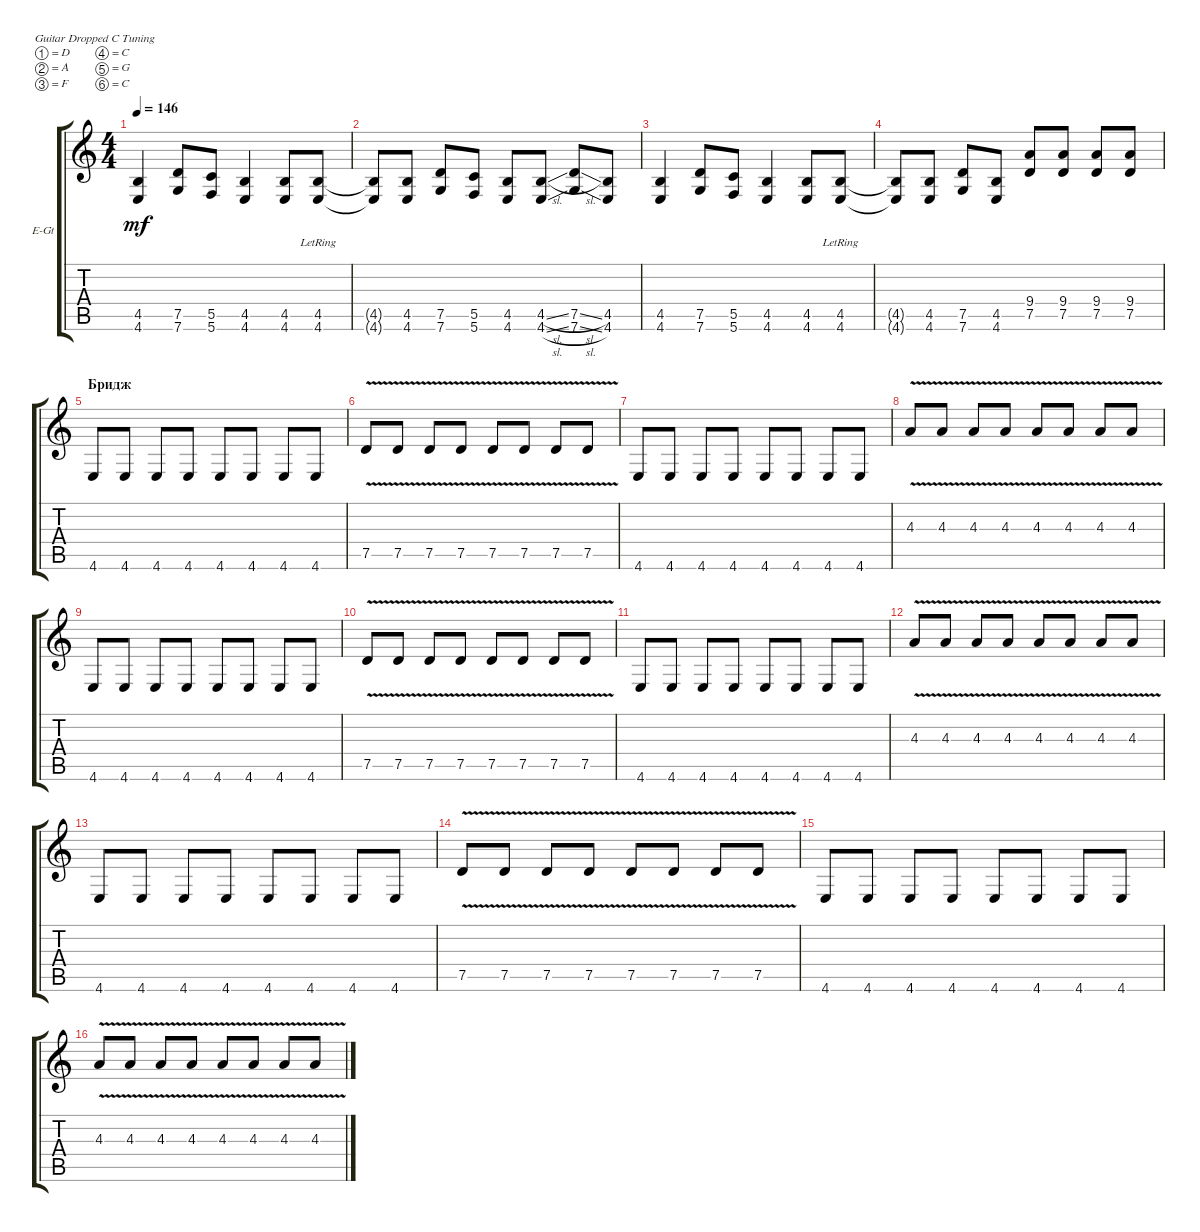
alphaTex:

\defaultSystemsLayout 4
\bracketExtendMode groupsimilarinstruments
\firstSystemTrackNameOrientation horizontal
\otherSystemsTrackNameOrientation horizontal
\track ("Guitar" "E-Gt") {instrument distortionguitar}
\staff {score tabs}
\tuning (D4 A3 F3 C3 G2 C2)
\ts (4 4)
\tempo 146
\clef g2
\ks c
(4.6 4.5).4{dy mf} (7.6 7.5).8 (5.6 5.5).8 (4.6 4.5).4 (4.6 4.5).8 (4.6{lr} 4.5).8 |
(4.6{t} 4.5{t}).8 (4.6 4.5).8 (7.6 7.5).8 (5.6 5.5).8 (4.6 4.5).8 (4.6{sl} 4.5{sl}).8 (7.6{sl} 7.5{sl}).8 (4.6 4.5).8 |
(4.6 4.5).4 (7.6 7.5).8 (5.6 5.5).8 (4.6 4.5).4 (4.6 4.5).8 (4.6{lr} 4.5).8 |
(4.6{t} 4.5{t}).8 (4.6 4.5).8 (7.6 7.5).8 (4.6 4.5).8 (7.5 9.4).8 (7.5 9.4).8 (7.5 9.4).8 (7.5 9.4).8 |
\section ("" "Бридж")
4.6.8 4.6.8 4.6.8 4.6.8 4.6.8 4.6.8 4.6.8 4.6.8 |
7.5{v}.8 7.5{v}.8 7.5{v}.8 7.5{v}.8 7.5{v}.8 7.5{v}.8 7.5{v}.8 7.5{v}.8 |
4.6.8 4.6.8 4.6.8 4.6.8 4.6.8 4.6.8 4.6.8 4.6.8 |
4.3{v}.8 4.3{v}.8 4.3{v}.8 4.3{v}.8 4.3{v}.8 4.3{v}.8 4.3{v}.8 4.3{v}.8 |
4.6.8 4.6.8 4.6.8 4.6.8 4.6.8 4.6.8 4.6.8 4.6.8 |
7.5{v}.8 7.5{v}.8 7.5{v}.8 7.5{v}.8 7.5{v}.8 7.5{v}.8 7.5{v}.8 7.5{v}.8 |
4.6.8 4.6.8 4.6.8 4.6.8 4.6.8 4.6.8 4.6.8 4.6.8 |
4.3{v}.8 4.3{v}.8 4.3{v}.8 4.3{v}.8 4.3{v}.8 4.3{v}.8 4.3{v}.8 4.3{v}.8 |
4.6.8 4.6.8 4.6.8 4.6.8 4.6.8 4.6.8 4.6.8 4.6.8 |
7.5{v}.8 7.5{v}.8 7.5{v}.8 7.5{v}.8 7.5{v}.8 7.5{v}.8 7.5{v}.8 7.5{v}.8 |
4.6.8 4.6.8 4.6.8 4.6.8 4.6.8 4.6.8 4.6.8 4.6.8 |
4.3{v}.8 4.3{v}.8 4.3{v}.8 4.3{v}.8 4.3{v}.8 4.3{v}.8 4.3{v}.8 4.3{v}.8
